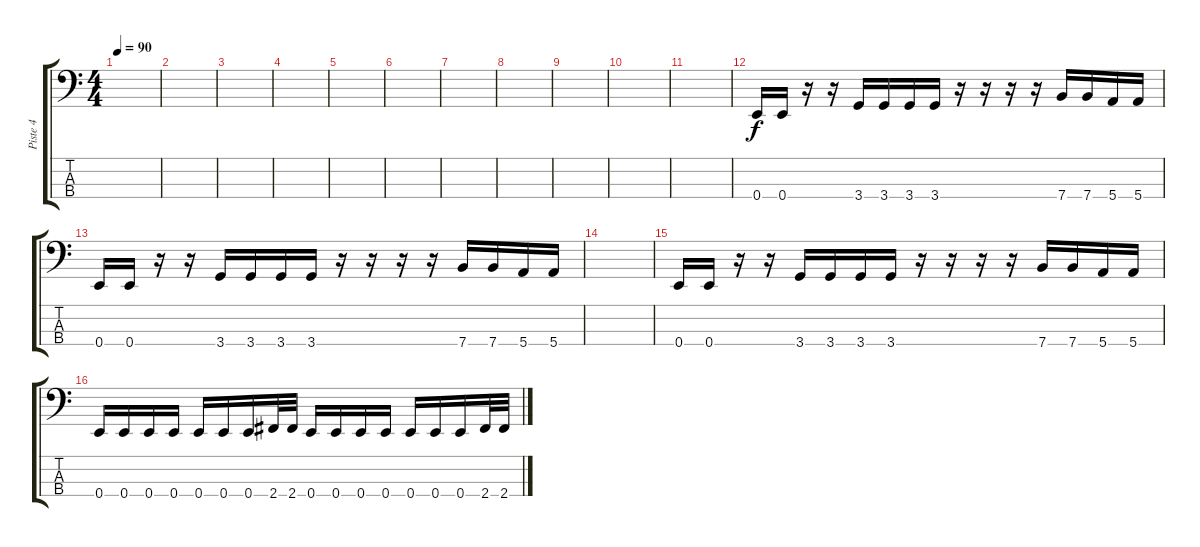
\track ("Piste 4" "Piste 4") {instrument fretlessbass}
\staff {score tabs}
\tuning (G2 D2 A1 E1) {hide}
\ts (4 4)
\tempo 90
\clef f4
\ks c
|
|
|
|
|
|
|
|
|
|
|
0.4.16 0.4.16 r.16 r.16 3.4.16 3.4.16 3.4.16 3.4.16 r.16 r.16 r.16 r.16 7.4.16 7.4.16 5.4.16 5.4.16 |
0.4.16 0.4.16 r.16 r.16 3.4.16 3.4.16 3.4.16 3.4.16 r.16 r.16 r.16 r.16 7.4.16 7.4.16 5.4.16 5.4.16 |
|
0.4.16 0.4.16 r.16 r.16 3.4.16 3.4.16 3.4.16 3.4.16 r.16 r.16 r.16 r.16 7.4.16 7.4.16 5.4.16 5.4.16 |
0.4.16 0.4.16 0.4.16 0.4.16 0.4.16 0.4.16 0.4.16 2.4.32 2.4.32 0.4.16 0.4.16 0.4.16 0.4.16 0.4.16 0.4.16 0.4.16 2.4.32 2.4.32
